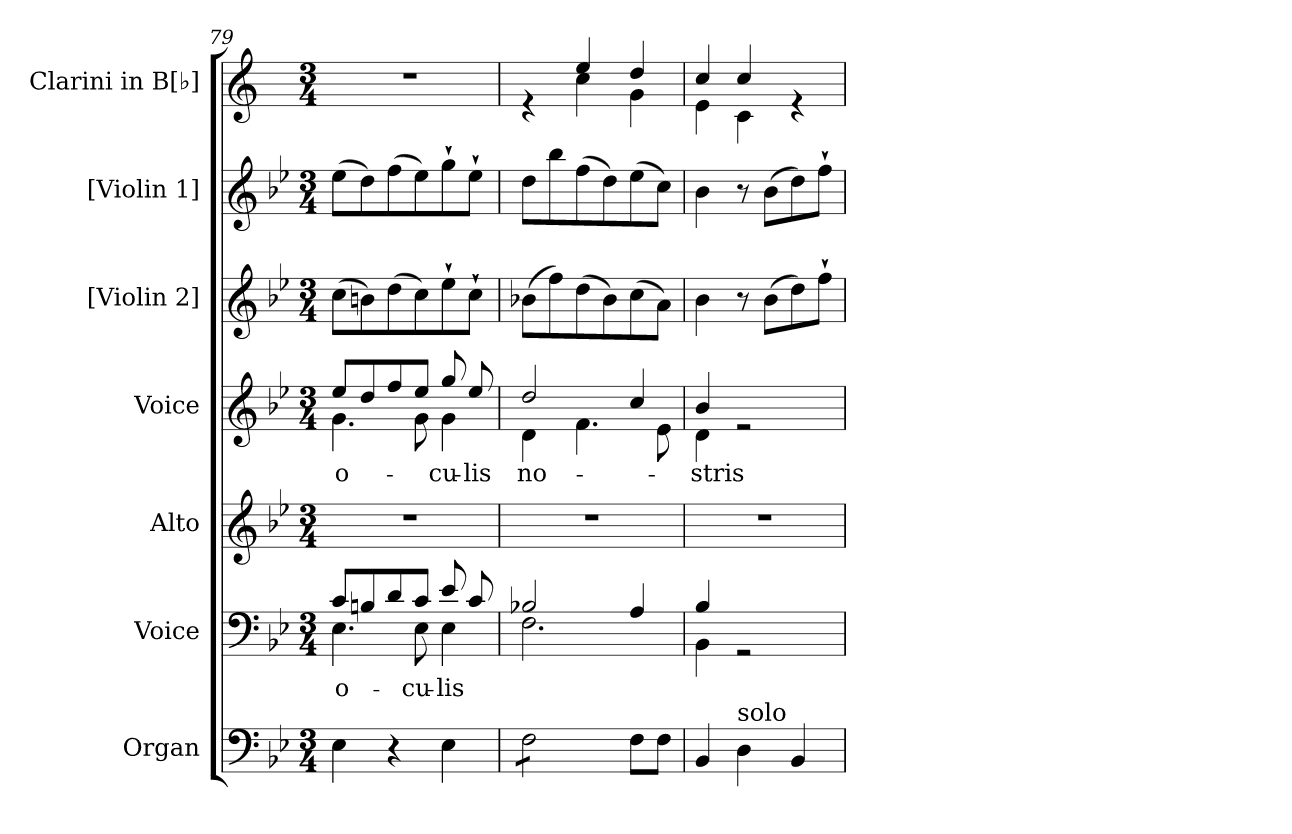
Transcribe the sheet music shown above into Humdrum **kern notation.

**kern	**kern	**text	**kern	**kern	**text	**kern	**kern	**kern
*part7	*part6	*part6	*part5	*part4	*part4	*part3	*part2	*part1
*staff7	*staff6	*staff6	*staff5	*staff4	*staff4	*staff3	*staff2	*staff1
*I"Organ	*I"Voice	*	*I"Alto	*I"Voice	*	*I"[Violin 2]	*I"[Violin 1]	*I"Clarini in B[♭]
*	*	*	*I'A	*	*	*I'Vln	*I'Vln	*
*clefF4	*clefF4	*	*clefG2	*clefG2	*	*clefG2	*clefG2	*clefG2
*	*	*	*	*	*	*	*	*ITrd1c2
*k[b-e-]	*k[b-e-]	*	*k[b-e-]	*k[b-e-]	*	*k[b-e-]	*k[b-e-]	*k[b-e-]
*M3/4	*M3/4	*	*M3/4	*M3/4	*	*M3/4	*M3/4	*M3/4
=79	=79	=79	=79	=79	=79	=79	=79	=79
*	*^	*	*	*	*	*	*	*
!	!	!	!LO:LY:b	!	!	!LO:LY:b	!	!	!
*	*	*	*	*	*^	*	*	*	*
4E-\	8c/L	4.E-\	o-	2.r	8ee-/L	4.g\	o-	(8cc\L	(8ee-\L	2.r
.	8Bn/	.	.	.	8dd/	.	.	8bn\)	8dd\)	.
4r	8d/	.	.	.	8ff/	.	.	(8dd\	(8ff\	.
!	!	!	!LO:LY:b	!	!	!	!	!	!	!
.	8c/J	8E-\	-cu-	.	8ee-/J	8g\	.	8cc\)	8ee-\)	.
!	!	!	!LO:LY:b	!	!	!	!LO:LY:b	!	!	!
4E-\	8e-/	4E-\	-lis	.	8gg/	4g\	-cu-	8ee-`\	8gg`\	.
!	!	!	!	!	!	!	!LO:LY:b	!	!	!
.	8c/	.	.	.	8ee-/	.	-lis	8cc`\J	8ee-`\J	.
=80	=80	=80	=80	=80	=80	=80	=80	=80	=80	=80
!	!	!	!	!	!	!	!LO:LY:b	!	!	!
*	*	*	*	*	*	*	*	*	*	*^
*tremolo	*	*	*	*	*	*	*	*	*	*	*
8F\L	2B-X/	2.F\	.	2.r	2dd/	4d\	no-	(8b-X\L	8dd\L	4re	4ryy
8F\	.	.	.	.	.	.	.	8ff\)	8bb-\	.	.
8F\	.	.	.	.	.	4.f\	.	(8dd\	(8ff\	4dd/	4b-\
8F\J	.	.	.	.	.	.	.	8b-\)	8dd\)	.	.
*Xtremolo	*	*	*	*	*	*	*	*	*	*	*
8F\L	4A/	.	.	.	4cc/	.	.	(8cc\	(8ee-\	4cc/	4f\
8F\J	.	.	.	.	.	8e-\	.	8a\J)	8cc\J)	.	.
=81	=81	=81	=81	=81	=81	=81	=81	=81	=81	=81	=81
!	!	!	!	!	!	!	!LO:LY:b	!	!	!	!
4BB-/	4B-/	4BB-\	.	2.r	4b-/	4d\	-stris	4b-\	4b-\	4b-/	4d\
!LO:TX:a:t=solo	!	!	!	!	!	!	!	!	!	!	!
4D\	2rGG	2ryy	.	.	2re	2ryy	.	8r	8r	4b-/	4B-\
.	.	.	.	.	.	.	.	(8b-\L	(8b-\L	.	.
4BB-/	.	.	.	.	.	.	.	8dd\)	8dd\)	4re	4ryy
.	.	.	.	.	.	.	.	8ff`\J	8ff`\J	.	.
*	*v	*v	*	*	*v	*v	*	*	*	*v	*v
=	=	=	=	=	=	=	=	=
*-	*-	*-	*-	*-	*-	*-	*-	*-
